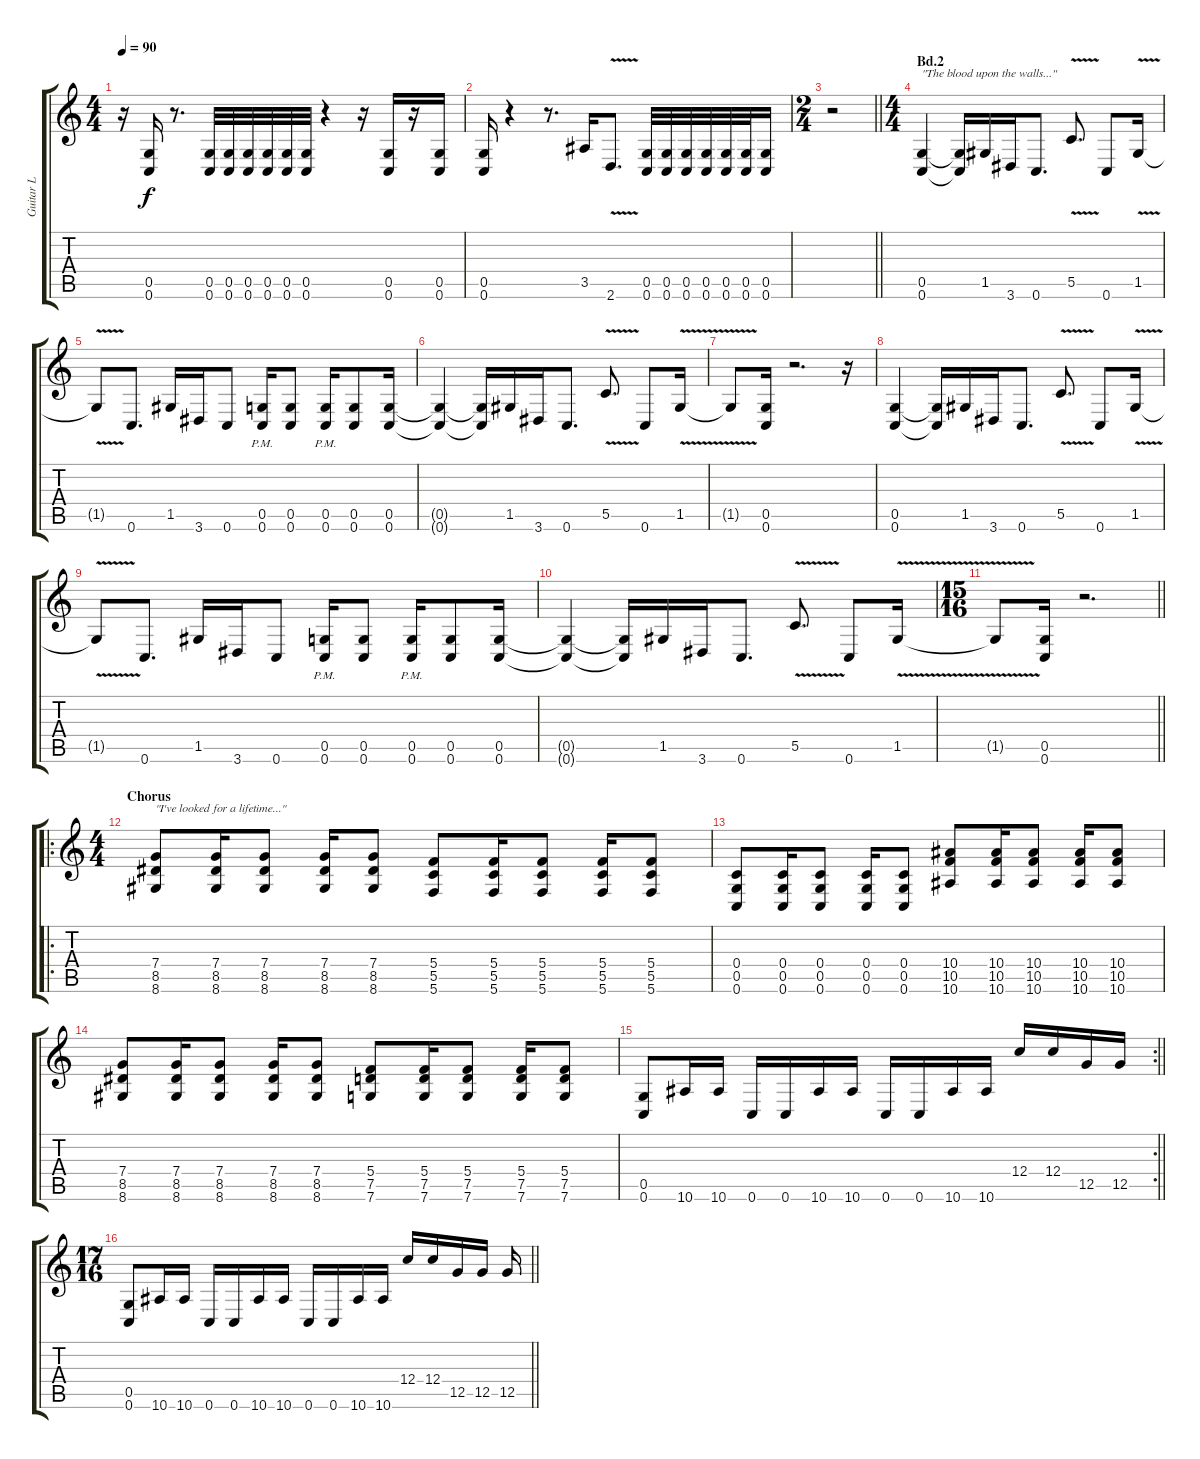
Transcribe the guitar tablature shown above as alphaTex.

\track ("Guitar L" "Guitar L") {instrument distortionguitar}
\staff {score tabs}
\tuning (D4 A3 F3 C3 G2 C2) {hide}
\ts (4 4)
\tempo 90
\clef g2
\ks c
r.16{dy f} (0.5 0.6).16 r.8{d} (0.5 0.6).32 (0.5 0.6).32 (0.5 0.6).32 (0.5 0.6).32 (0.5 0.6).32 (0.5 0.6).32 r.4 r.16 (0.5 0.6).16 r.16 (0.5 0.6).16 |
(0.5 0.6).16 r.4 r.8{d} 3.5.16 2.6{v}.8{d} (0.5 0.6).32 (0.5 0.6).32 (0.5 0.6).32 (0.5 0.6).32 (0.5 0.6).32 (0.5 0.6).32 (0.5 0.6).16 |
\ts (2 4)
\barLineRight lightlight
r.2 |
\ts (4 4)
\section ("" "Bd.2")
(0.5 0.6).4{txt "\"The blood upon the walls...\""} (0.5{t} 0.6{t}).16 1.5.16 3.6.16 0.6.8{d} 5.5{v}.8{d} 0.6.8 1.5{v}.16 |
1.5{v t}.8 0.6.8{d} 1.5.16 3.6.16 0.6.8 (0.5{pm} 0.6{pm}).16 (0.5 0.6).8 (0.5{pm} 0.6{pm}).16 (0.5 0.6).8 (0.5 0.6).16 |
(0.5{t} 0.6{t}).4 (0.5{t} 0.6{t}).16 1.5.16 3.6.16 0.6.8{d} 5.5{v}.8{d} 0.6.8 1.5{v}.16 |
1.5{v t}.8 (0.5 0.6).16 r.2{d} r.16 |
(0.5 0.6).4 (0.5{t} 0.6{t}).16 1.5.16 3.6.16 0.6.8{d} 5.5{v}.8{d} 0.6.8 1.5{v}.16 |
1.5{v t}.8 0.6.8{d} 1.5.16 3.6.16 0.6.8 (0.5{pm} 0.6{pm}).16 (0.5 0.6).8 (0.5{pm} 0.6{pm}).16 (0.5 0.6).8 (0.5 0.6).16 |
(0.5{t} 0.6{t}).4 (0.5{t} 0.6{t}).16 1.5.16 3.6.16 0.6.8{d} 5.5{v}.8{d} 0.6.8 1.5{v}.16 |
\ts (15 16)
\barLineRight lightlight
1.5{v t}.8 (0.5 0.6).16 r.2{d} |
\ro
\ts (4 4)
\section ("" "Chorus")
(7.4 8.5 8.6).8{txt "\"I've looked for a lifetime...\""} (7.4 8.5 8.6).16 (7.4 8.5 8.6).8 (7.4 8.5 8.6).16 (7.4 8.5 8.6).8 (5.4 5.5 5.6).8 (5.4 5.5 5.6).16 (5.4 5.5 5.6).8 (5.4 5.5 5.6).16 (5.4 5.5 5.6).8 |
(0.4 0.5 0.6).8 (0.4 0.5 0.6).16 (0.4 0.5 0.6).8 (0.4 0.5 0.6).16 (0.4 0.5 0.6).8 (10.4 10.5 10.6).8 (10.4 10.5 10.6).16 (10.4 10.5 10.6).8 (10.4 10.5 10.6).16 (10.4 10.5 10.6).8 |
(7.4 8.5 8.6).8 (7.4 8.5 8.6).16 (7.4 8.5 8.6).8 (7.4 8.5 8.6).16 (7.4 8.5 8.6).8 (5.4 7.5 7.6).8 (5.4 7.5 7.6).16 (5.4 7.5 7.6).8 (5.4 7.5 7.6).16 (5.4 7.5 7.6).8 |
\rc 2
\barLineRight lightlight
(0.5 0.6).8 10.6.16 10.6.16 0.6.16 0.6.16 10.6.16 10.6.16 0.6.16 0.6.16 10.6.16 10.6.16 12.4.16 12.4.16 12.5.16 12.5.16 |
\ts (17 16)
\barLineRight lightlight
(0.5 0.6).8 10.6.16 10.6.16 0.6.16 0.6.16 10.6.16 10.6.16 0.6.16 0.6.16 10.6.16 10.6.16 12.4.16 12.4.16 12.5.16 12.5.16 12.5.16
